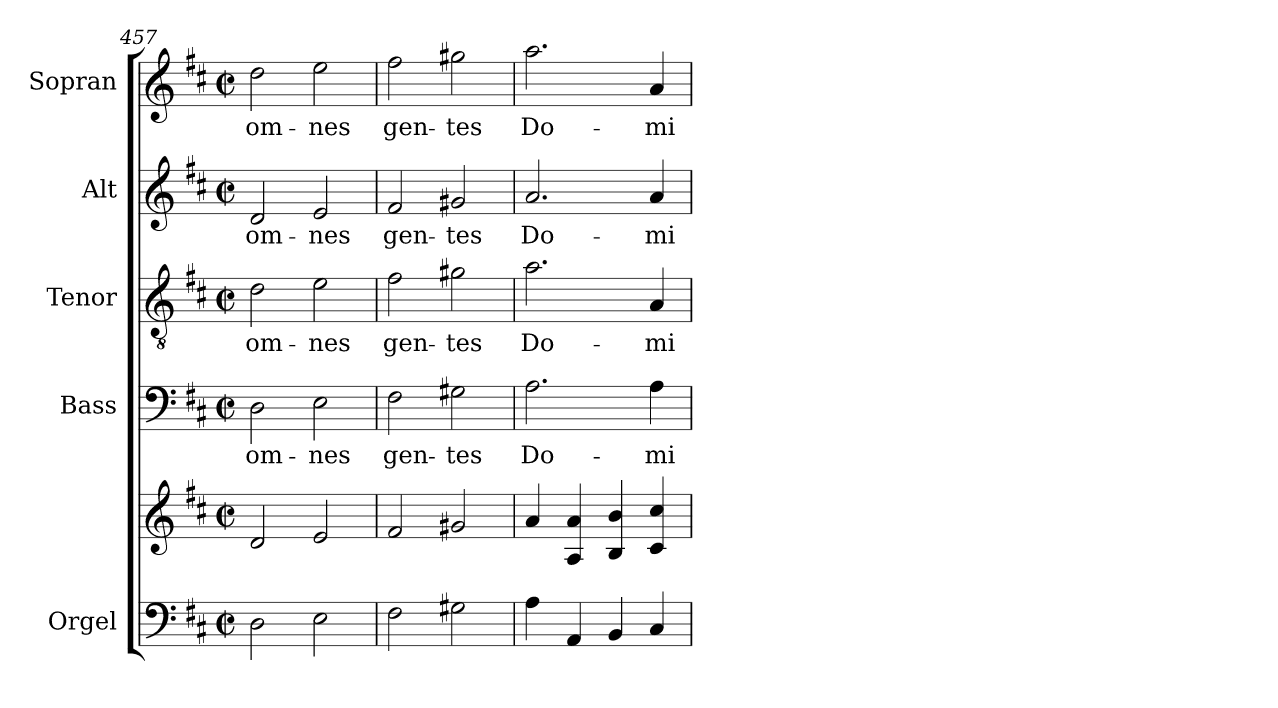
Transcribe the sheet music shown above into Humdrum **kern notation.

**kern	**kern	**kern	**text	**kern	**text	**kern	**text	**kern	**text
*part5	*part5	*part4	*part4	*part3	*part3	*part2	*part2	*part1	*part1
*staff6	*staff5	*staff4	*staff4	*staff3	*staff3	*staff2	*staff2	*staff1	*staff1
*I"Orgel	*	*I"Bass	*	*I"Tenor	*	*I"Alt	*	*I"Sopran	*
*I'Org.	*	*I'B.	*	*I'T.	*	*I'A.	*	*I'S.	*
*clefF4	*clefG2	*clefF4	*	*clefGv2	*	*clefG2	*	*clefG2	*
*k[f#c#]	*k[f#c#]	*k[f#c#]	*	*k[f#c#]	*	*k[f#c#]	*	*k[f#c#]	*
*D:	*D:	*D:	*	*D:	*	*D:	*	*D:	*
*M2/2	*M2/2	*M2/2	*	*M2/2	*	*M2/2	*	*M2/2	*
*met(c|)	*met(c|)	*met(c|)	*	*met(c|)	*	*met(c|)	*	*met(c|)	*
=457	=457	=457	=457	=457	=457	=457	=457	=457	=457
!	!	!	!LO:LY:b	!	!LO:LY:b	!	!LO:LY:b	!	!LO:LY:b
2D\	2d/	2D\	om-	2d\	om-	2d/	om-	2dd\	om-
!	!	!	!LO:LY:b	!	!LO:LY:b	!	!LO:LY:b	!	!LO:LY:b
2E\	2e/	2E\	-nes	2e\	-nes	2e/	-nes	2ee\	-nes
=458	=458	=458	=458	=458	=458	=458	=458	=458	=458
!	!	!	!LO:LY:b	!	!LO:LY:b	!	!LO:LY:b	!	!LO:LY:b
2F#\	2f#/	2F#\	gen-	2f#\	gen-	2f#/	gen-	2ff#\	gen-
!	!	!	!LO:LY:b	!	!LO:LY:b	!	!LO:LY:b	!	!LO:LY:b
2G#X\	2g#X/	2G#X\	-tes	2g#X\	-tes	2g#X/	-tes	2gg#X\	-tes
=459	=459	=459	=459	=459	=459	=459	=459	=459	=459
!	!	!	!LO:LY:b	!	!LO:LY:b	!	!LO:LY:b	!	!LO:LY:b
4A\	4a/	2.A\	Do-	2.a\	Do-	2.a/	Do-	2.aa\	Do-
4AA/	4A/ 4a/	.	.	.	.	.	.	.	.
4BB/	4B/ 4b/	.	.	.	.	.	.	.	.
!	!	!	!LO:LY:b	!	!LO:LY:b	!	!LO:LY:b	!	!LO:LY:b
4C#/	4c#/ 4cc#/	4A\	-mi-	4A/	-mi-	4a/	-mi-	4a/	-mi-
=	=	=	=	=	=	=	=	=	=
*-	*-	*-	*-	*-	*-	*-	*-	*-	*-
